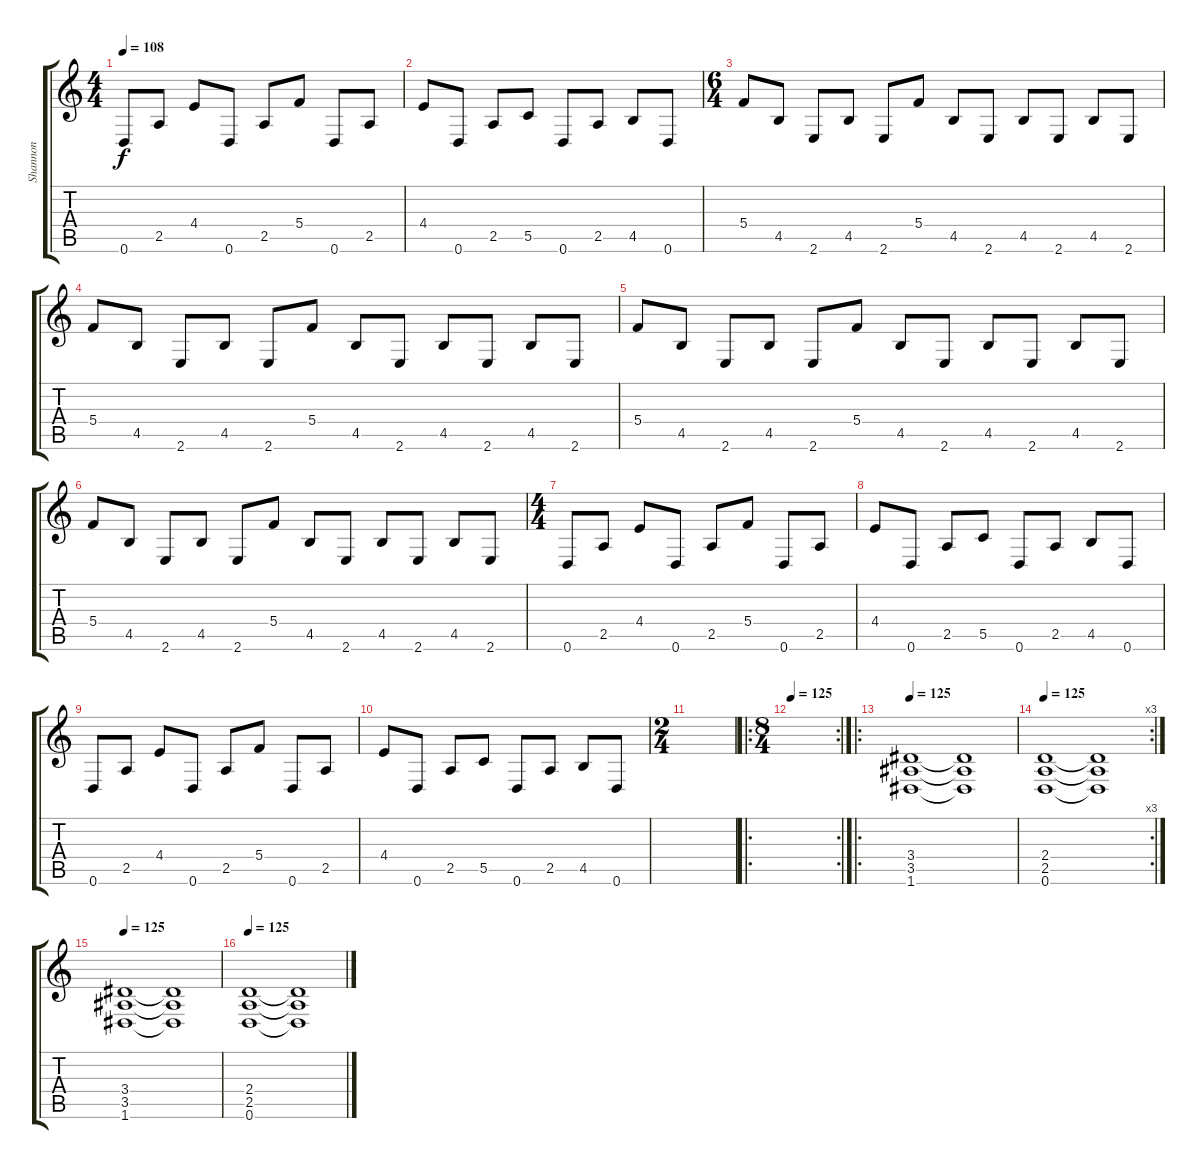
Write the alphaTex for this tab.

\track ("Shannon" "Shannon") {instrument distortionguitar}
\staff {score tabs}
\tuning (D4 A3 F3 C3 G2 D2) {hide}
\ts (4 4)
\tempo 108
\clef g2
\ks c
0.6.8{dy f} 2.5.8 4.4.8 0.6.8 2.5.8 5.4.8 0.6.8 2.5.8 |
4.4.8 0.6.8 2.5.8 5.5.8 0.6.8 2.5.8 4.5.8 0.6.8 |
\ts (6 4)
5.4.8 4.5.8 2.6.8 4.5.8 2.6.8 5.4.8 4.5.8 2.6.8 4.5.8 2.6.8 4.5.8 2.6.8 |
5.4.8 4.5.8 2.6.8 4.5.8 2.6.8 5.4.8 4.5.8 2.6.8 4.5.8 2.6.8 4.5.8 2.6.8 |
5.4.8 4.5.8 2.6.8 4.5.8 2.6.8 5.4.8 4.5.8 2.6.8 4.5.8 2.6.8 4.5.8 2.6.8 |
5.4.8 4.5.8 2.6.8 4.5.8 2.6.8 5.4.8 4.5.8 2.6.8 4.5.8 2.6.8 4.5.8 2.6.8 |
\ts (4 4)
0.6.8 2.5.8 4.4.8 0.6.8 2.5.8 5.4.8 0.6.8 2.5.8 |
4.4.8 0.6.8 2.5.8 5.5.8 0.6.8 2.5.8 4.5.8 0.6.8 |
0.6.8 2.5.8 4.4.8 0.6.8 2.5.8 5.4.8 0.6.8 2.5.8 |
4.4.8 0.6.8 2.5.8 5.5.8 0.6.8 2.5.8 4.5.8 0.6.8 |
\ts (2 4)
|
\ro
\rc 2
\ts (8 4)
\tempo 125
|
\ro
\tempo 125
(3.4 3.5 1.6).1{volume 13} (3.4{t} 3.5{t} 1.6{t}).1 |
\rc 3
\tempo 125
(2.4 2.5 0.6).1 (2.4{t} 2.5{t} 0.6{t}).1 |
\tempo 125
(3.4 3.5 1.6).1 (3.4{t} 3.5{t} 1.6{t}).1 |
\tempo 125
(2.4 2.5 0.6).1 (2.4{t} 2.5{t} 0.6{t}).1
